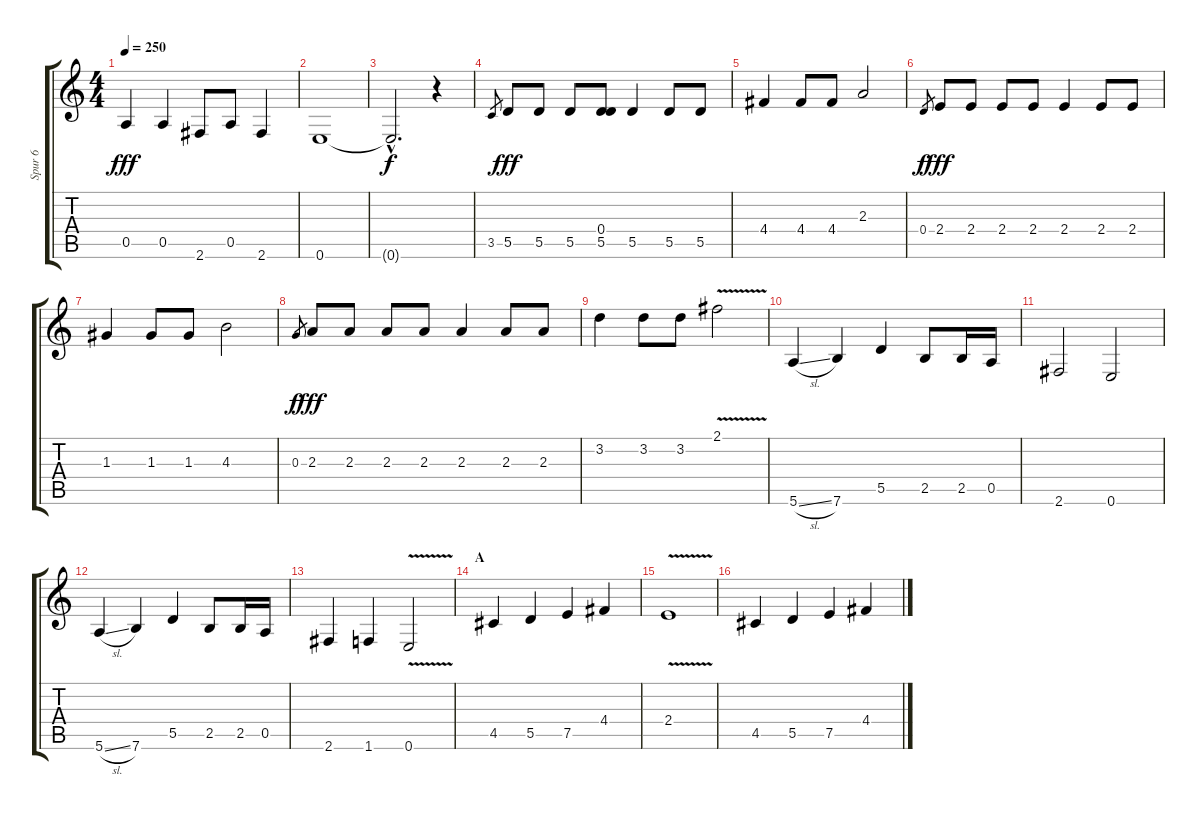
\track ("Spur 6" "Spur 6") {instrument acousticguitarnylon}
\staff {score tabs}
\tuning (E4 B3 G3 D3 A2 E2) {hide}
\ts (4 4)
\tempo 250
\clef g2
\ks c
0.5.4{dy fff instrument electricguitarclean} 0.5.4 2.6.8 0.5.8 2.6.4 |
0.6.1 |
0.6{hac t}.2{d dy f} r.4 |
3.5.8{gr} 5.5.8{dy fff instrument electricbassfinger} 5.5.8 5.5.8 (0.4 5.5).8 5.5.4 5.5.8 5.5.8 |
4.4.4 4.4.8 4.4.8 2.3.2 |
0.4.8{gr dy f} 2.4.8{dy fff} 2.4.8 2.4.8 2.4.8 2.4.4 2.4.8 2.4.8 |
1.3.4 1.3.8 1.3.8 4.3.2 |
0.3.8{gr dy f} 2.3.8{dy fff} 2.3.8 2.3.8 2.3.8 2.3.4 2.3.8 2.3.8 |
3.2.4 3.2.8 3.2.8 2.1{v}.2 |
5.6{sl}.4{instrument electricguitarclean} 7.6.4 5.5.4 2.5.8 2.5.16 0.5.16 |
2.6.2 0.6.2 |
5.6{sl}.4 7.6.4 5.5.4 2.5.8 2.5.16 0.5.16 |
2.6.4 1.6.4 0.6{v}.2 |
\section ("" "A")
4.5.4{volume 16 instrument electricbasspick} 5.5.4 7.5.4 4.4.4 |
2.4{v}.1 |
4.5.4 5.5.4 7.5.4 4.4.4
